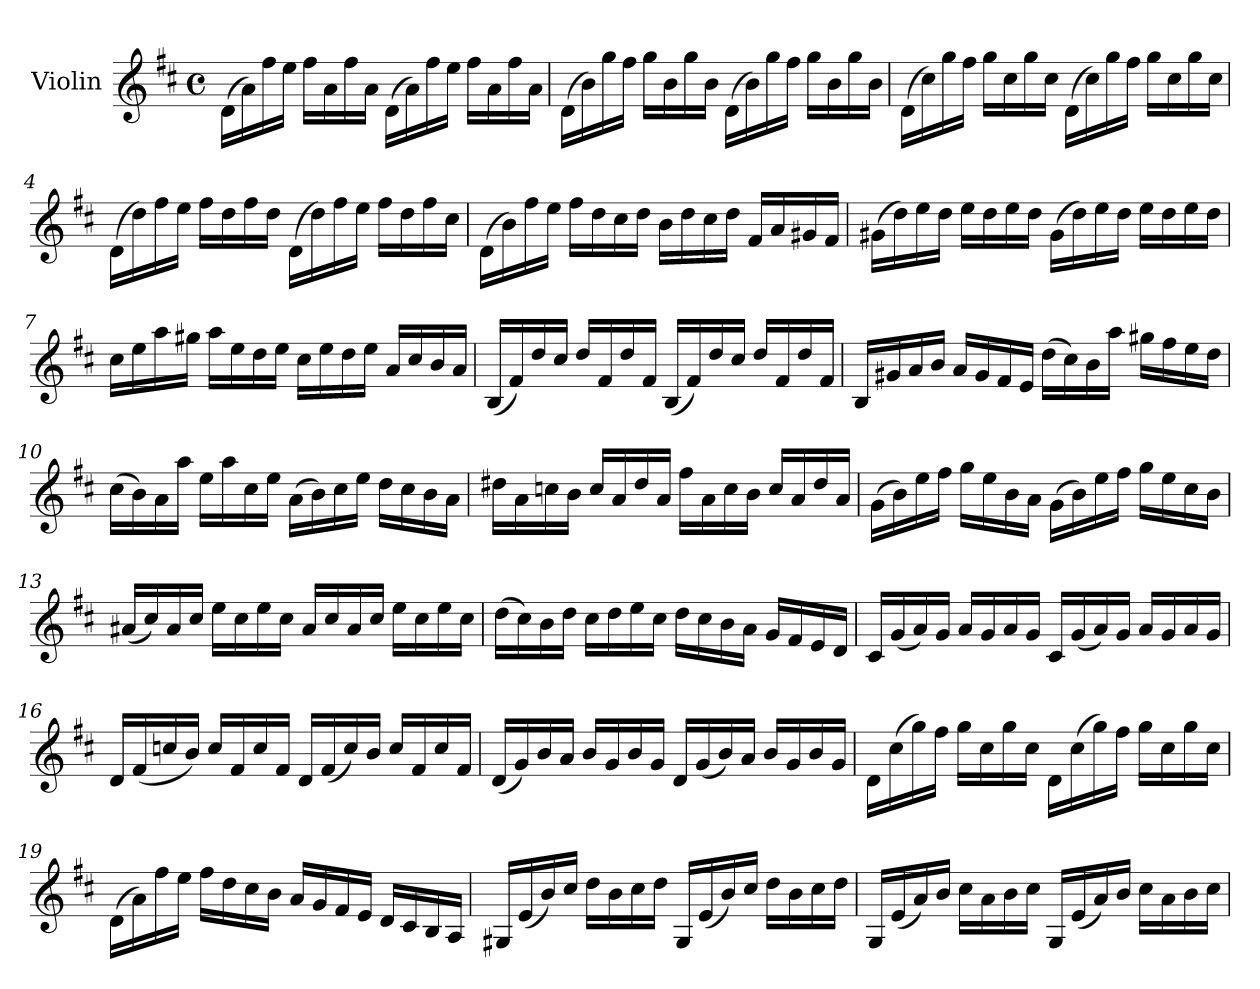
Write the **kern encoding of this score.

**kern
*part1
*staff1
*I"Violin
*I'Vln
*clefG2
*k[f#c#]
*D:
*M4/4
*met(c)
=1
(16d\LL
16a\)
16ff#\
16ee\JJ
16ff#\LL
16a\
16ff#\
16a\JJ
(16d\LL
16a\)
16ff#\
16ee\JJ
16ff#\LL
16a\
16ff#\
16a\JJ
=2
(16d\LL
16b\)
16gg\
16ff#\JJ
16gg\LL
16b\
16gg\
16b\JJ
(16d\LL
16b\)
16gg\
16ff#\JJ
16gg\LL
16b\
16gg\
16b\JJ
!!LO:LB:g=z
=3
(16d\LL
16cc#\)
16gg\
16ff#\JJ
16gg\LL
16cc#\
16gg\
16cc#\JJ
(16d\LL
16cc#\)
16gg\
16ff#\JJ
16gg\LL
16cc#\
16gg\
16cc#\JJ
=4
(16d\LL
16dd\)
16ff#\
16ee\JJ
16ff#\LL
16dd\
16ff#\
16dd\JJ
(16d\LL
16dd\)
16ff#\
16ee\JJ
16ff#\LL
16dd\
16ff#\
16cc#\JJ
!!LO:LB:g=z
=5
(16d\LL
16b\)
16ff#\
16ee\JJ
16ff#\LL
16dd\
16cc#\
16dd\JJ
16b\LL
16dd\
16cc#\
16dd\JJ
16f#/LL
16a/
16g#X/
16f#/JJ
=6
(16g#X\LL
16dd\)
16ee\
16dd\JJ
16ee\LL
16dd\
16ee\
16dd\JJ
(16g#\LL
16dd\)
16ee\
16dd\JJ
16ee\LL
16dd\
16ee\
16dd\JJ
!!LO:LB:g=z
=7
16cc#\LL
16ee\
16aa\
16gg#X\JJ
16aa\LL
16ee\
16dd\
16ee\JJ
16cc#\LL
16ee\
16dd\
16ee\JJ
16a/LL
16cc#/
16b/
16a/JJ
=8
(16B/LL
16f#/)
16dd/
16cc#/JJ
16dd/LL
16f#/
16dd/
16f#/JJ
(16B/LL
16f#/)
16dd/
16cc#/JJ
16dd/LL
16f#/
16dd/
16f#/JJ
!!LO:LB:g=z
=9
16B/LL
16g#X/
16a/
16b/JJ
16a/LL
16g#/
16f#/
16e/JJ
(16dd\LL
16cc#\)
16b\
16aa\JJ
16gg#X\LL
16ff#\
16ee\
16dd\JJ
=10
(16cc#\LL
16b\)
16a\
16aa\JJ
16ee\LL
16aa\
16cc#\
16ee\JJ
(16a\LL
16b\)
16cc#\
16ee\JJ
16dd\LL
16cc#\
16b\
16a\JJ
!!LO:LB:g=z
=11
16dd#X\LL
16a\
16ccn\
16b\JJ
16cc/LL
16a/
16dd#/
16a/JJ
16ff#\LL
16a\
16cc\
16b\JJ
16cc/LL
16a/
16dd#/
16a/JJ
=12
(16g\LL
16b\)
16ee\
16ff#\JJ
16gg\LL
16ee\
16b\
16a\JJ
(16g\LL
16b\)
16ee\
16ff#\JJ
16gg\LL
16ee\
16cc#\
16b\JJ
!!LO:LB:g=z
=13
(16a#X/LL
16cc#/)
16a#/
16cc#/JJ
16ee\LL
16cc#\
16ee\
16cc#\JJ
16a#/LL
16cc#/
16a#/
16cc#/JJ
16ee\LL
16cc#\
16ee\
16cc#\JJ
=14
(16dd\LL
16cc#\)
16b\
16dd\JJ
16cc#\LL
16dd\
16ee\
16cc#\JJ
16dd\LL
16cc#\
16b\
16a\JJ
16g/LL
16f#/
16e/
16d/JJ
!!LO:LB:g=z
=15
16c#/LL
(16g/
16a/)
16g/JJ
16a/LL
16g/
16a/
16g/JJ
16c#/LL
(16g/
16a/)
16g/JJ
16a/LL
16g/
16a/
16g/JJ
=16
16d/LL
(16f#/
16ccn/
16b/JJ)
16cc/LL
16f#/
16cc/
16f#/JJ
16d/LL
(16f#/
16cc/)
16b/JJ
16cc/LL
16f#/
16cc/
16f#/JJ
!!LO:LB:g=z
=17
(16d/LL
16g/)
16b/
16a/JJ
16b/LL
16g/
16b/
16g/JJ
16d/LL
(16g/
16b/)
16a/JJ
16b/LL
16g/
16b/
16g/JJ
=18
16d\LL
(16cc#\
16gg\)
16ff#\JJ
16gg\LL
16cc#\
16gg\
16cc#\JJ
16d\LL
(16cc#\
16gg\)
16ff#\JJ
16gg\LL
16cc#\
16gg\
16cc#\JJ
!!LO:PB:g=z
=19
(16d\LL
16a\)
16ff#\
16ee\JJ
16ff#\LL
16dd\
16cc#\
16b\JJ
16a/LL
16g/
16f#/
16e/JJ
16d/LL
16c#/
16B/
16A/JJ
=20
16G#X/LL
(16e/
16b/)
16cc#/JJ
16dd\LL
16b\
16cc#\
16dd\JJ
16G#/LL
(16e/
16b/)
16cc#/JJ
16dd\LL
16b\
16cc#\
16dd\JJ
!!LO:LB:g=z
=21
16G/LL
(16e/
16a/)
16b/JJ
16cc#\LL
16a\
16b\
16cc#\JJ
16G/LL
(16e/
16a/)
16b/JJ
16cc#\LL
16a\
16b\
16cc#\JJ
=
*-
